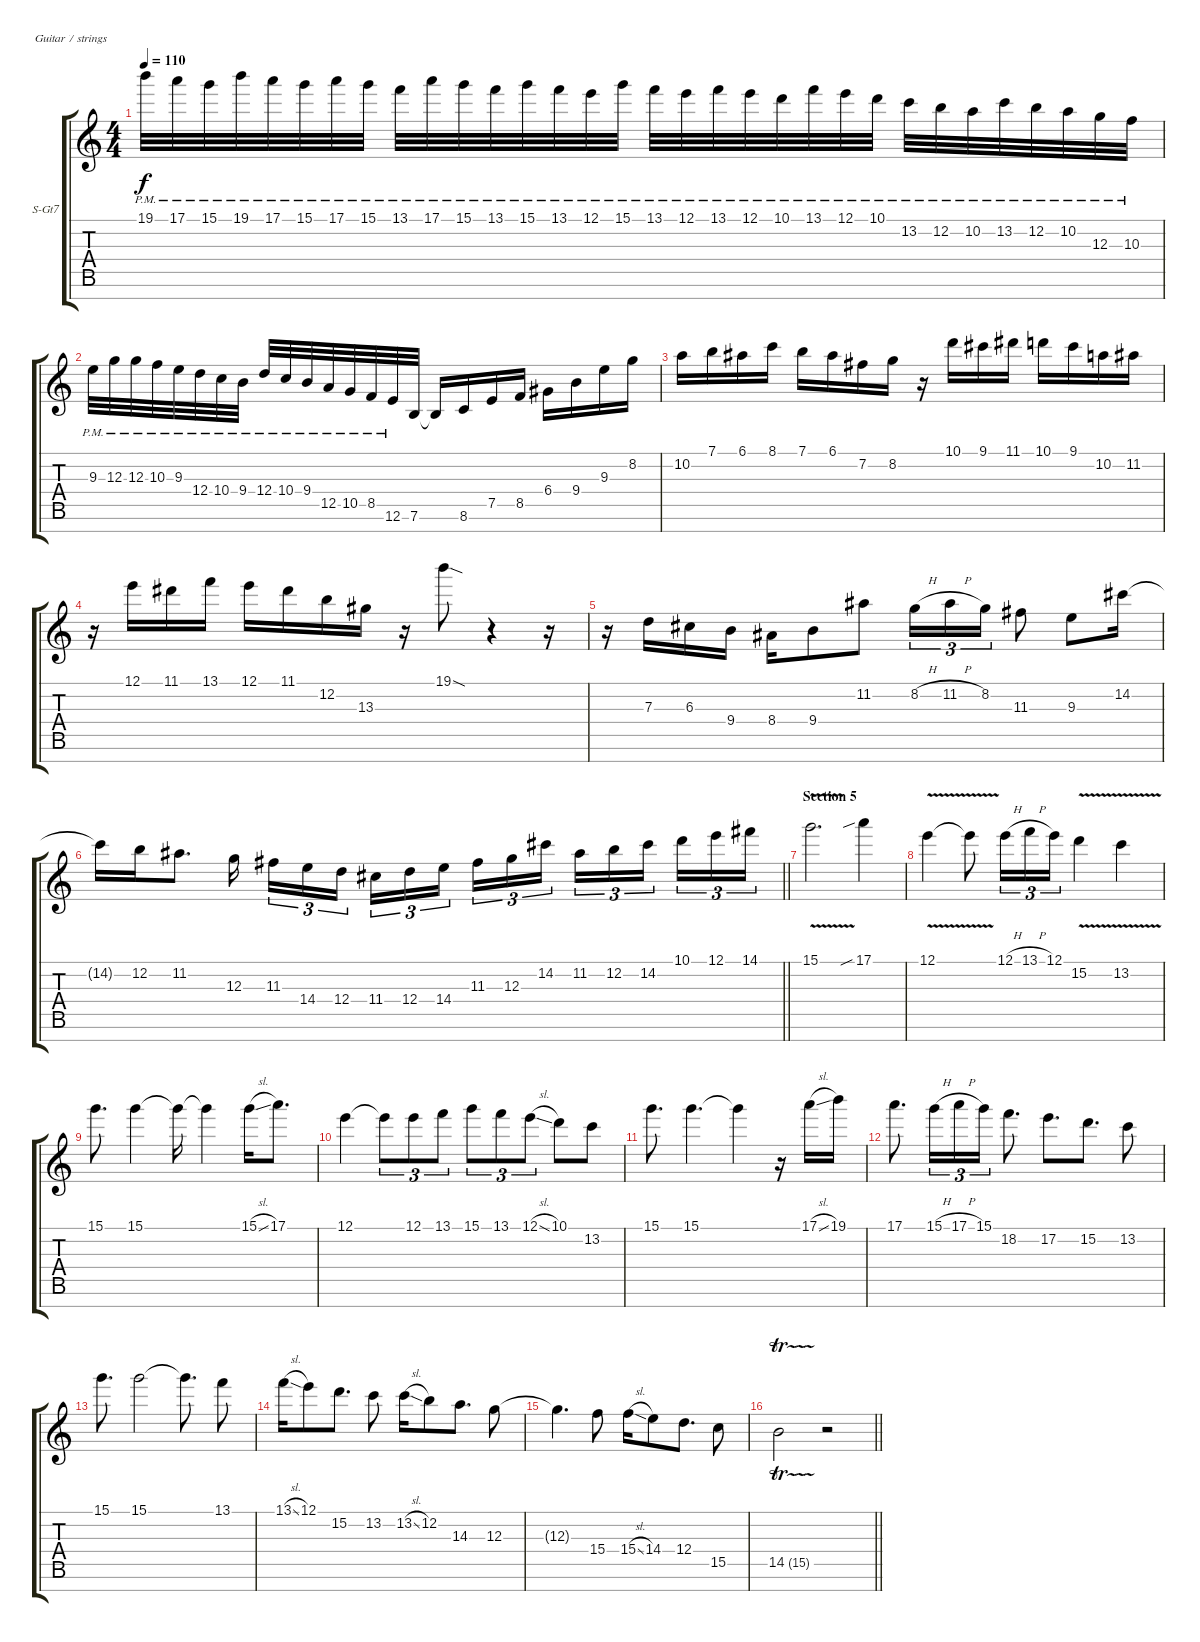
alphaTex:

\bracketExtendMode groupsimilarinstruments
\firstSystemTrackNameOrientation horizontal
\otherSystemsTrackNameOrientation horizontal
\track ("Track 1" "S-Gt7") {instrument acousticguitarsteel}
\staff {score tabs}
\tuning (E4 B3 G3 D3 A2 E2 B1)
\ts (4 4)
\tempo 110
\clef g2
\ks c
19.1{pm}.32{dy f} 17.1{pm}.32 15.1{pm}.32 19.1{pm}.32 17.1{pm}.32 15.1{pm}.32 17.1{pm}.32 15.1{pm}.32 13.1{pm}.32 17.1{pm}.32 15.1{pm}.32 13.1{pm}.32 15.1{pm}.32 13.1{pm}.32 12.1{pm}.32 15.1{pm}.32 13.1{pm}.32 12.1{pm}.32 13.1{pm}.32 12.1{pm}.32 10.1{pm}.32 13.1{pm}.32 12.1{pm}.32 10.1{pm}.32 13.2{pm}.32 12.2{pm}.32 10.2{pm}.32 13.2{pm}.32 12.2{pm}.32 10.2{pm}.32 12.3{pm}.32 10.3{pm}.32 |
9.3{pm}.32 12.3{pm}.32 12.3{pm}.32 10.3{pm}.32 9.3{pm}.32 12.4{pm}.32 10.4{pm}.32 9.4{pm}.32 12.4{pm}.32 10.4{pm}.32 9.4{pm}.32 12.5{pm}.32 10.5{pm}.32 8.5{pm}.32 12.6{pm}.32 7.6.32 7.6{t}.16 8.6.16 7.5.16 8.5.16 6.4.16 9.4.16 9.3.16 8.2.16 |
10.2.16 7.1.16 6.1.16 8.1.16 7.1.16 6.1.16 7.2.16 8.2.16 r.16 10.1.16 9.1.16 11.1.16 10.1.16 9.1.16 10.2.16 11.2.16 |
r.16 12.1.16 11.1.16 13.1.16 12.1.16 11.1.16 12.2.16 13.3.16 r.16 19.1{sod}.8 r.4 r.16 |
r.16 7.3.16 6.3.16 9.4.16 8.4.16 9.4.8 11.2.8 8.2{h}.16{tu (3 2)} 11.2{h}.16{tu (3 2)} 8.2.16{tu (3 2)} 11.3.8 9.3.8 14.2.16 |
\barLineRight lightlight
14.2{t}.16 12.2.16 11.2.8{d} 12.3.16 11.3.16{tu (3 2)} 14.4.16{tu (3 2)} 12.4.16{tu (3 2)} 11.4.16{tu (3 2)} 12.4.16{tu (3 2)} 14.4.16{tu (3 2)} 11.3.16{tu (3 2)} 12.3.16{tu (3 2)} 14.2.16{tu (3 2)} 11.2.16{tu (3 2)} 12.2.16{tu (3 2)} 14.2.16{tu (3 2)} 10.1.16{tu (3 2)} 12.1.16{tu (3 2)} 14.1.16{tu (3 2)} |
\section ("" "Section 5")
15.1{v}.2{d} 17.1{sib}.4 |
12.1{v}.4 12.1{v t}.8 12.1{h}.16{tu (3 2)} 13.1{h}.16{tu (3 2)} 12.1.16{tu (3 2)} 15.2{v}.4 13.2{v}.4 |
15.1.8{d} 15.1.4 15.1{t}.16 15.1{t}.4 15.1{sl}.16 17.1.8{d} |
12.1.4 12.1{t}.8{tu (3 2)} 12.1.8{tu (3 2)} 13.1.8{tu (3 2)} 15.1.8{tu (3 2)} 13.1.8{tu (3 2)} 12.1{sl}.8{tu (3 2)} 10.1.8 13.2.8 |
15.1.8{d} 15.1.4{d} 15.1{t}.4 r.16 17.1{sl}.16 19.1.16 |
17.1.8{d} 15.1{h}.16{tu (3 2)} 17.1{h}.16{tu (3 2)} 15.1.16{tu (3 2)} 18.2.8{d} 17.2.8{d} 15.2.8{d} 13.2.8 |
15.1.8{d} 15.1.2 15.1{t}.8{d} 13.1.8 |
13.1{sl}.16 12.1.8 15.2.8{d} 13.2.8 13.2{sl}.16 12.2.8 14.3.8{d} 12.3.8 |
12.3{t}.4{d} 15.4.8 15.4{sl}.16 14.4.8 12.4.8{d} 15.5.8 |
\barLineRight lightlight
14.5{tr (15 16)}.2 r.2
